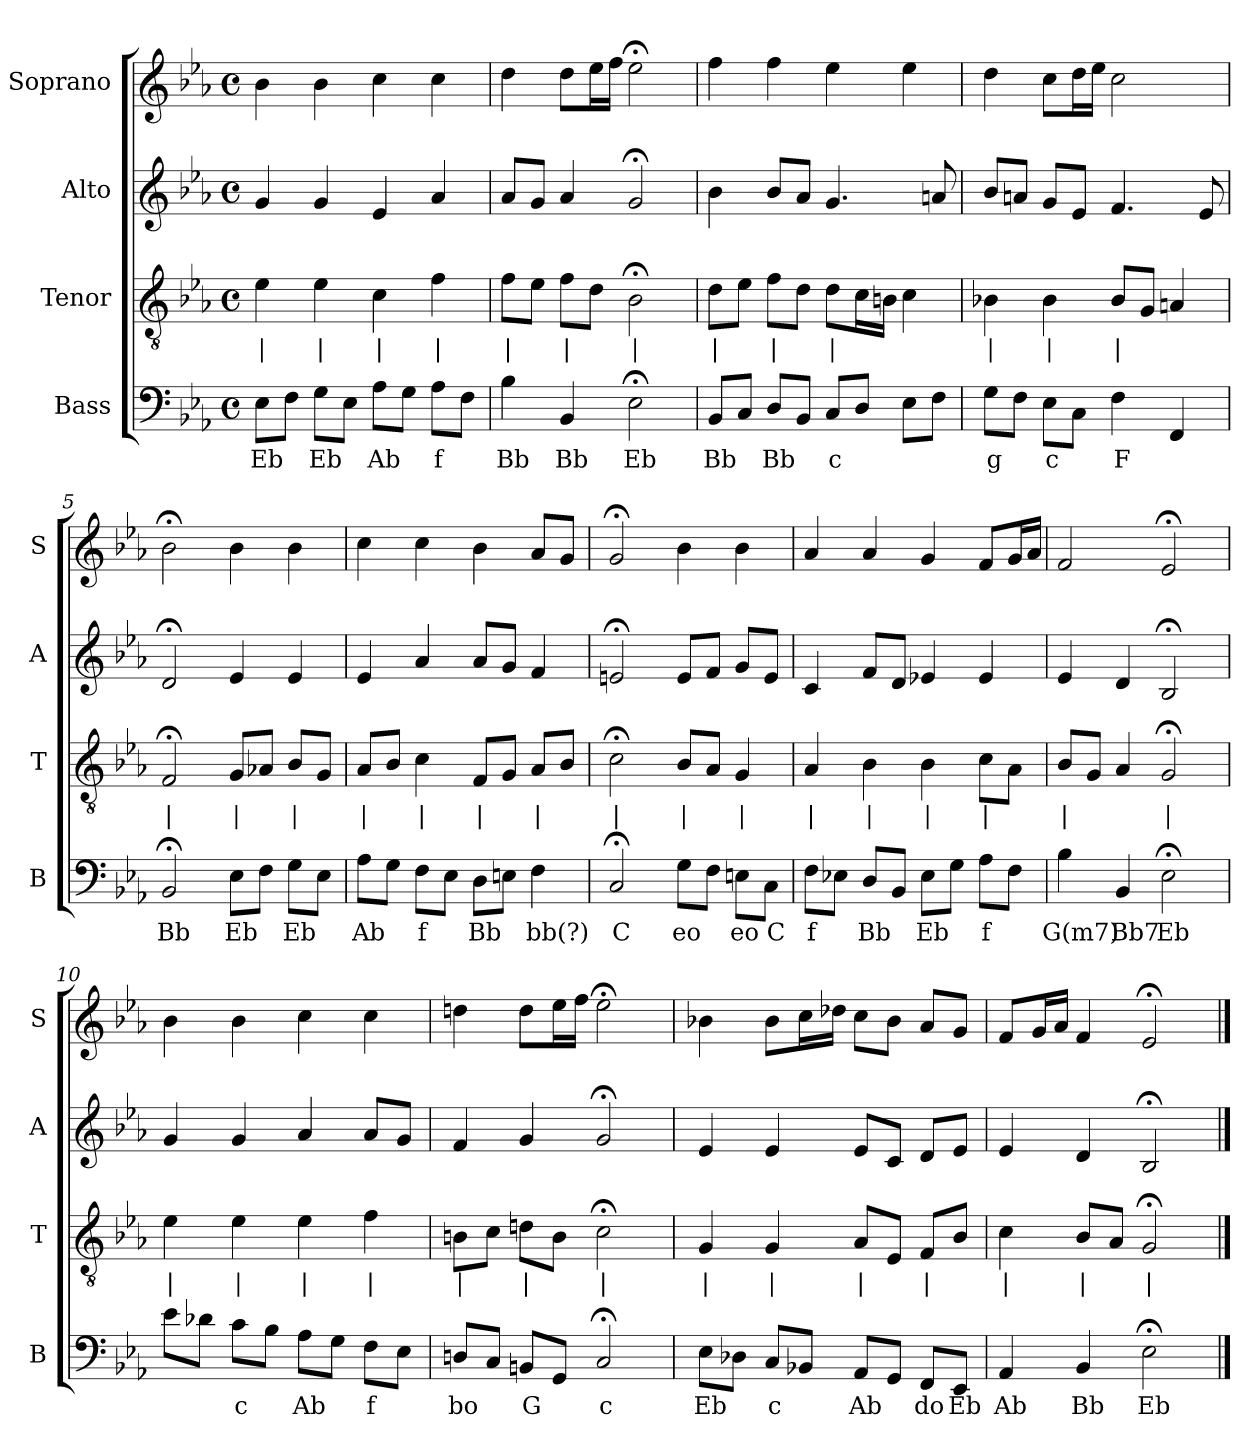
**kern	**text	**kern	**text	**kern	**kern
*part4	*part4	*part3	*part3	*part2	*part1
*staff4	*staff4	*staff3	*staff3	*staff2	*staff1
*I"Bass	*	*I"Tenor	*	*I"Alto	*I"Soprano
*I'B	*	*I'T	*	*I'A	*I'S
*clefF4	*	*clefGv2	*	*clefG2	*clefG2
*k[b-e-a-]	*	*k[b-e-a-]	*	*k[b-e-a-]	*k[b-e-a-]
*E-:	*	*E-:	*	*E-:	*E-:
*M4/4	*	*M4/4	*	*M4/4	*M4/4
*met(c)	*	*met(c)	*	*met(c)	*met(c)
*MM100	*	*MM100	*	*MM100	*MM100
=1	=1	=1	=1	=1	=1
8E-L	Eb	4e-	|	4g	4b-
8FJ	.	.	.	.	.
8GL	Eb	4e-	|	4g	4b-
8E-J	.	.	.	.	.
8A-L	Ab	4c	|	4e-	4cc
8GJ	.	.	.	.	.
8A-L	f	4f	|	4a-	4cc
8FJ	.	.	.	.	.
=2	=2	=2	=2	=2	=2
4B-	Bb	8fL	|	8a-L	4dd
.	.	8e-J	.	8gJ	.
4BB-	Bb	8fL	|	4a-	8ddL
.	.	8dJ	.	.	16ee-L
.	.	.	.	.	16ffJJ
2E-;<	Eb	2B-;<	|	2g;<	2ee-;<
=3	=3	=3	=3	=3	=3
8BB-L	Bb	8dL	|	4b-	4ff
8CJ	.	8e-J	.	.	.
8DL	Bb	8fL	|	8b-L	4ff
8BB-J	.	8dJ	.	8a-J	.
8CL	c	8dL	|	4.g	4ee-
8DJ	.	16cL	.	.	.
.	.	16BnJJ	.	.	.
8E-L	.	4c	.	.	4ee-
8FJ	.	.	.	8an	.
=4	=4	=4	=4	=4	=4
8GL	g	4B-X	|	8b-L	4dd
8FJ	.	.	.	8anJ	.
8E-L	c	4B-	|	8gL	8ccL
8CJ	.	.	.	8e-J	16ddL
.	.	.	.	.	16ee-JJ
4F	F	8B-L	|	4.f	2cc
.	.	8GJ	.	.	.
4FF	.	4An	.	.	.
.	.	.	.	8e-	.
=5	=5	=5	=5	=5	=5
2BB-;<	Bb	2F;<	|	2d;<	2b-;<
8E-L	Eb	8GL	|	4e-	4b-
8FJ	.	8A-XJ	.	.	.
8GL	Eb	8B-L	|	4e-	4b-
8E-J	.	8GJ	.	.	.
=6	=6	=6	=6	=6	=6
8A-L	Ab	8A-L	|	4e-	4cc
8GJ	.	8B-J	.	.	.
8FL	f	4c	|	4a-	4cc
8E-J	.	.	.	.	.
8DL	Bb	8FL	|	8a-L	4b-
8EnJ	.	8GJ	.	8gJ	.
4F	bb(?)	8A-L	|	4f	8a-L
.	.	8B-J	.	.	8gJ
=7	=7	=7	=7	=7	=7
2C;<	C	2c;<	|	2en;<	2g;<
8GL	eo	8B-L	|	8eL	4b-
8FJ	.	8A-J	.	8fJ	.
8EnL	eo	4G	|	8gL	4b-
8CJ	C	.	.	8eJ	.
=8	=8	=8	=8	=8	=8
8FL	f	4A-	|	4c	4a-
8E-XJ	.	.	.	.	.
8DL	Bb	4B-	|	8fL	4a-
8BB-J	.	.	.	8dJ	.
8E-L	Eb	4B-	|	4e-X	4g
8GJ	.	.	.	.	.
8A-L	f	8cL	|	4e-	8fL
8FJ	.	8A-J	.	.	16gL
.	.	.	.	.	16a-JJ
=9	=9	=9	=9	=9	=9
4B-	G(m7)	8B-L	|	4e-	2f
.	.	8GJ	.	.	.
4BB-	Bb7	4A-	.	4d	.
2E-;<	Eb	2G;<	|	2B-;<	2e-;<
=10	=10	=10	=10	=10	=10
8e-L	.	4e-	|	4g	4b-
8d-XJ	.	.	.	.	.
8cL	c	4e-	|	4g	4b-
8B-J	.	.	.	.	.
8A-L	Ab	4e-	|	4a-	4cc
8GJ	.	.	.	.	.
8FL	f	4f	|	8a-L	4cc
8E-J	.	.	.	8gJ	.
=11	=11	=11	=11	=11	=11
8DnL	bo	8BnL	|	4f	4ddn
8CJ	.	8cJ	.	.	.
8BBnL	G	8dnL	|	4g	8ddL
8GGJ	.	8BJ	.	.	16ee-L
.	.	.	.	.	16ffJJ
2C;<	c	2c;<	|	2g;<	2ee-;<
=12	=12	=12	=12	=12	=12
8E-L	Eb	4G	|	4e-	4b-X
8D-XJ	.	.	.	.	.
8CL	c	4G	|	4e-	8b-L
8BB-XJ	.	.	.	.	16ccL
.	.	.	.	.	16dd-XJJ
8AA-L	Ab	8A-L	|	8e-L	8ccL
8GGJ	.	8E-J	.	8cJ	8b-J
8FFL	do	8FL	|	8dL	8a-L
8EE-J	Eb	8B-J	.	8e-J	8gJ
=13	=13	=13	=13	=13	=13
4AA-	Ab	4c	|	4e-	8fL
.	.	.	.	.	16gL
.	.	.	.	.	16a-JJ
4BB-	Bb	8B-L	|	4d	4f
.	.	8A-J	.	.	.
2E-;<	Eb	2G;<	|	2B-;<	2e-;<
==	==	==	==	==	==
*-	*-	*-	*-	*-	*-
